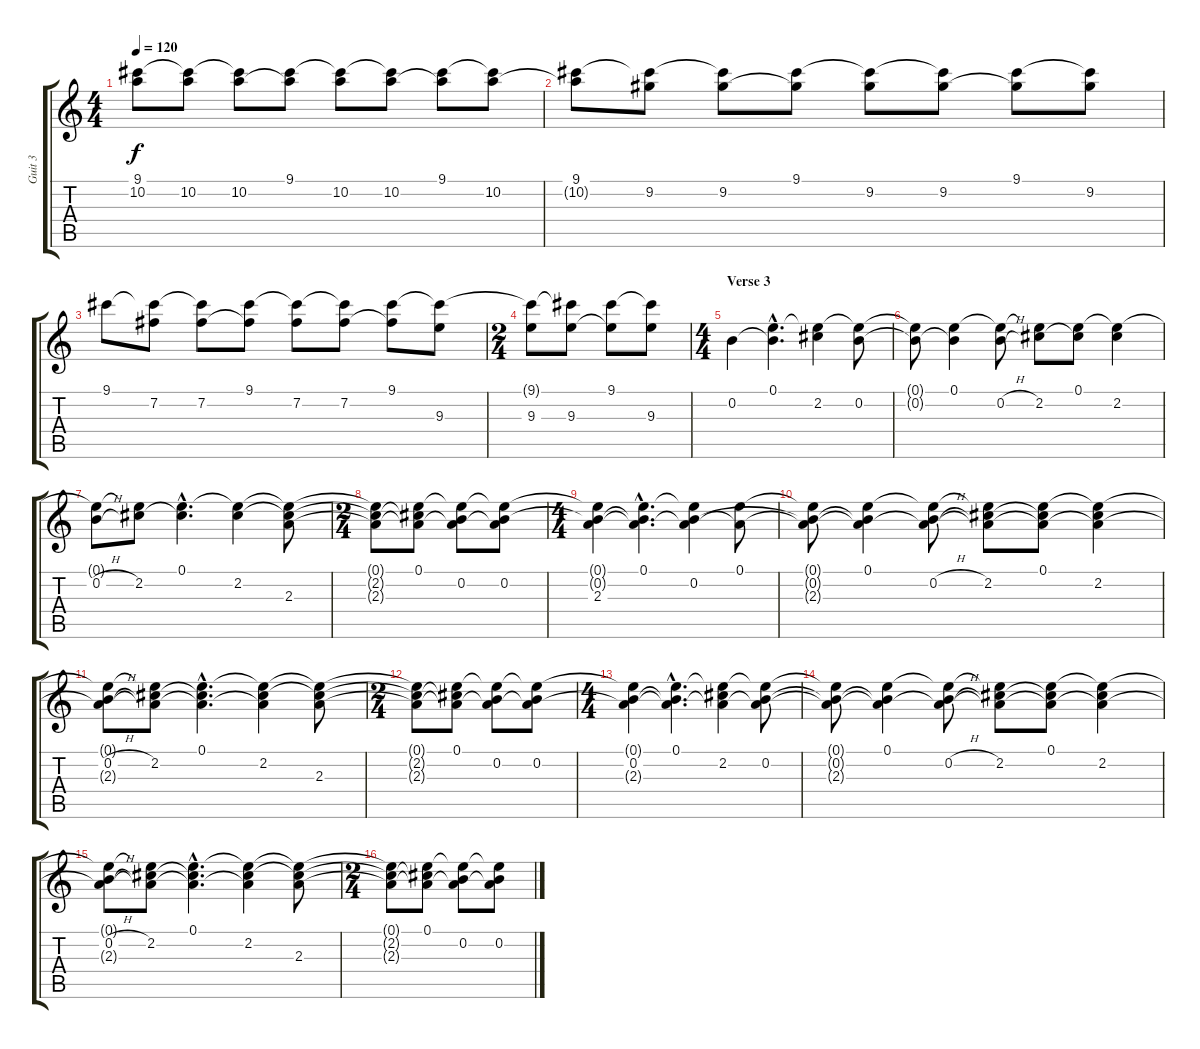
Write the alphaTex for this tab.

\track ("Guit 3" "Guit 3") {instrument electricguitarjazz}
\staff {score tabs}
\tuning (E4 B3 G3 D3 A2 E2) {hide}
\ts (4 4)
\tempo 120
\clef g2
\ks c
(9.1 10.2{t}).8{dy f} (9.1{t} 10.2).8 (9.1{t} 10.2).8 (9.1 10.2{t}).8 (9.1{t} 10.2).8 (9.1{t} 10.2).8 (9.1 10.2{t}).8 (9.1{t} 10.2).8 |
(9.1 10.2{t}).8 (9.1{t} 9.2).8 (9.1{t} 9.2).8 (9.1 9.2{t}).8 (9.1{t} 9.2).8 (9.1{t} 9.2).8 (9.1 9.2{t}).8 (9.1{t} 9.2).8 |
9.1.8 (9.1{t} 7.2).8 (9.1{t} 7.2).8 (9.1 7.2{t}).8 (9.1{t} 7.2).8 (9.1{t} 7.2).8 (9.1 7.2{t}).8 (9.1{t} 9.3).8 |
\ts (2 4)
(9.1{t} 9.3).8 (9.1{t} 9.3).8 (9.1 9.3{t}).8 (9.1{t} 9.3).8 |
\ts (4 4)
\section ("" "Verse 3")
0.2.4 (0.1{hac} 0.2{hac t}).4{d} (0.1{t} 2.2).4 (0.1{t} 0.2).8 |
(0.1{t} 0.2{t}).8 (0.1 0.2{t}).4 (0.1{t} 0.2{h}).8 (0.1{t} 2.2).8 (0.1 2.2{t}).8 (0.1{t} 2.2).4 |
(0.1{t} 0.2{h}).8 (0.1{t} 2.2).8 (0.1{hac} 2.2{hac t}).4{d} (0.1{t} 2.2).4 (0.1{t} 2.2{t} 2.3).8 |
\ts (2 4)
(0.1{t} 2.2{t} 2.3{t}).8 (0.1 2.2{t} 2.3{t}).8 (0.1{t} 0.2 2.3{t}).8 (0.1{t} 0.2 2.3{t}).8 |
\ts (4 4)
(0.1{t} 0.2{t} 2.3).4 (0.1{hac} 0.2{hac t} 2.3{hac t}).4{d} (0.1{t} 0.2 2.3{t}).4 (0.1 2.3{t}).8 |
(0.1{t} 0.2{t} 2.3{t}).8 (0.1 0.2{t} 2.3{t}).4 (0.1{t} 0.2{h} 2.3{t}).8 (0.1{t} 2.2 2.3{t}).8 (0.1 2.2{t} 2.3{t}).8 (0.1{t} 2.2 2.3{t}).4 |
(0.1{t} 0.2{h} 2.3{t}).8 (0.1{t} 2.2 2.3{t}).8 (0.1{hac} 2.2{hac t} 2.3{hac t}).4{d} (0.1{t} 2.2 2.3{t}).4 (0.1{t} 2.2{t} 2.3).8 |
\ts (2 4)
(0.1{t} 2.2{t} 2.3{t}).8 (0.1 2.2{t} 2.3{t}).8 (0.1{t} 0.2 2.3{t}).8 (0.1{t} 0.2 2.3{t}).8 |
\ts (4 4)
(0.1{t} 0.2 2.3{t}).4 (0.1{hac} 0.2{hac t} 2.3{hac t}).4{d} (0.1{t} 2.2 2.3{t}).4 (0.1{t} 0.2 2.3{t}).8 |
(0.1{t} 0.2{t} 2.3{t}).8 (0.1 0.2{t} 2.3{t}).4 (0.1{t} 0.2{h} 2.3{t}).8 (0.1{t} 2.2 2.3{t}).8 (0.1 2.2{t} 2.3{t}).8 (0.1{t} 2.2 2.3{t}).4 |
(0.1{t} 0.2{h} 2.3{t}).8 (0.1{t} 2.2 2.3{t}).8 (0.1{hac} 2.2{hac t} 2.3{hac t}).4{d} (0.1{t} 2.2 2.3{t}).4 (0.1{t} 2.2{t} 2.3).8 |
\ts (2 4)
(0.1{t} 2.2{t} 2.3{t}).8 (0.1 2.2{t} 2.3{t}).8 (0.1{t} 0.2 2.3{t}).8 (0.1{t} 0.2 2.3{t}).8
